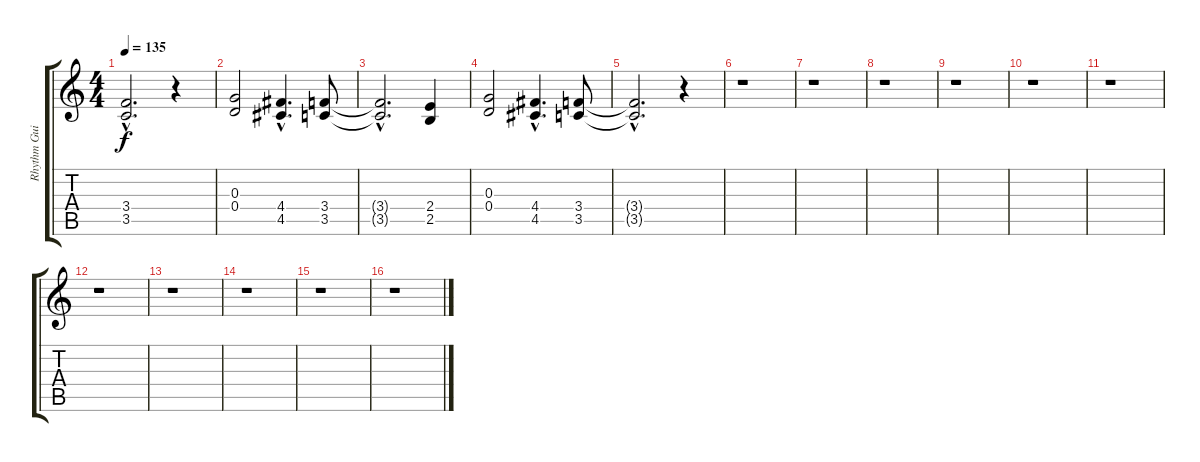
\track ("Rhythm Guitar" "Rhythm Gui") {instrument distortionguitar}
\staff {score tabs}
\tuning (E4 B3 G3 D3 A2 E2) {hide}
\ts (4 4)
\tempo 135
\clef g2
\ks c
(3.4{hac t} 3.5{hac t}).2{d dy f} r.4 |
(0.3 0.4).2 (4.4{hac} 4.5{hac}).4{d} (3.4 3.5).8 |
(3.4{hac t} 3.5{hac t}).2{d} (2.4 2.5).4 |
(0.3 0.4).2 (4.4{hac} 4.5{hac}).4{d} (3.4 3.5).8 |
(3.4{hac t} 3.5{hac t}).2{d} r.4 |
r.1 |
r.1 |
r.1 |
r.1 |
r.1 |
r.1 |
r.1 |
r.1 |
r.1 |
r.1 |
r.1
